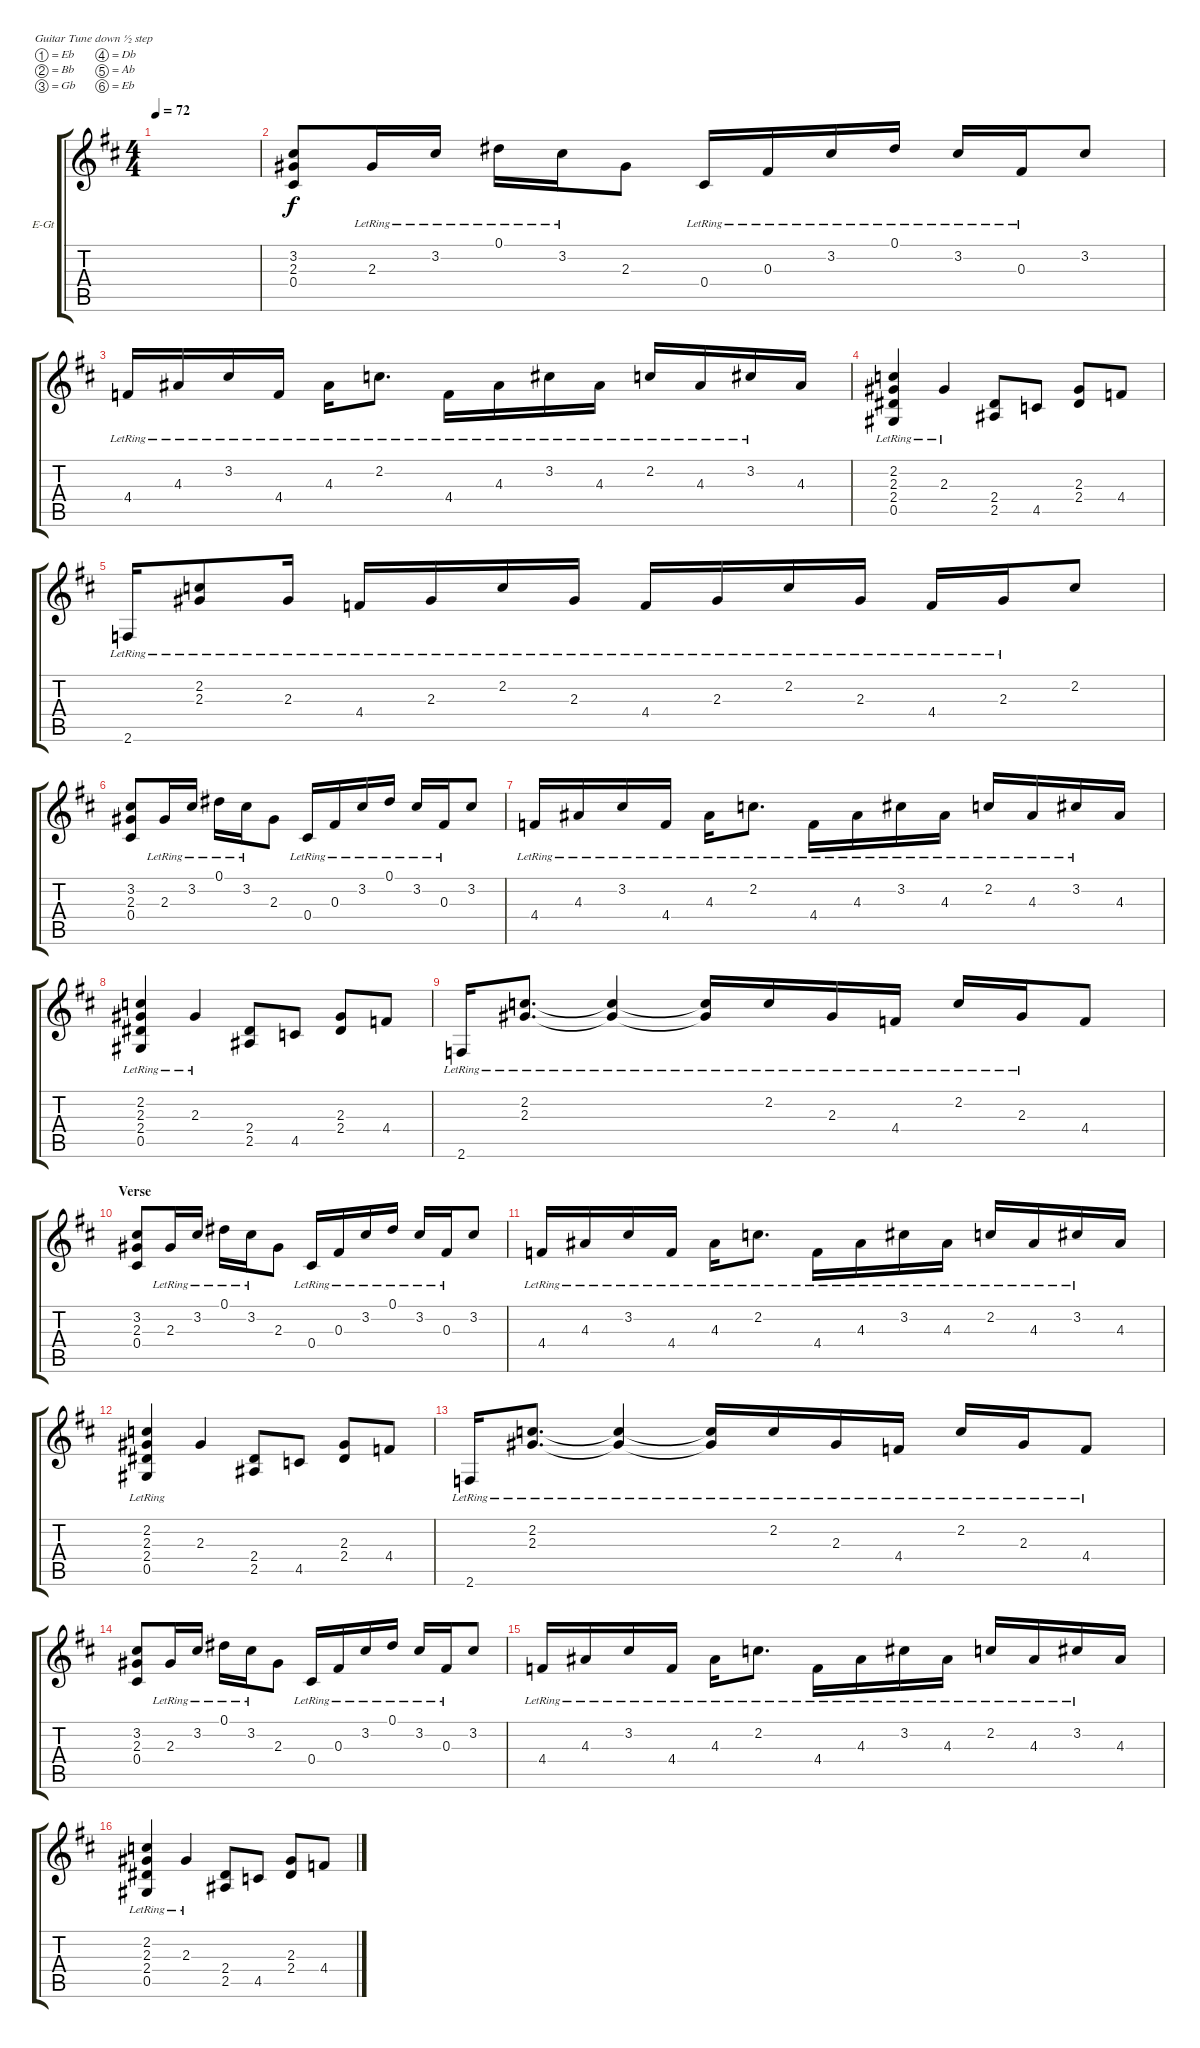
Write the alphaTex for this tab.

\defaultSystemsLayout 4
\bracketExtendMode groupsimilarinstruments
\firstSystemTrackNameOrientation horizontal
\otherSystemsTrackNameOrientation horizontal
\track ("ACE FREHLEY" "E-Gt") {instrument distortionguitar}
\staff {score tabs}
\tuning (Eb4 Bb3 Gb3 Db3 Ab2 Eb2)
\ts (4 4)
\tempo 72
\clef g2
\ks d
|
\scale
0.491084 (3.2 2.3 0.4).8 2.3{lr}.16 3.2{lr}.16 0.1{lr}.16 3.2{lr}.16 2.3.8 0.4{lr}.16 0.3{lr}.16 3.2{lr}.16 0.1{lr}.16 3.2{lr}.16 0.3{lr}.16 3.2.8 |
\scale
0.27047 4.4{lr}.16 4.3{lr}.16 3.2{lr}.16 4.4{lr}.16 4.3{lr}.16 2.2{lr}.8{d} 4.4{lr}.16 4.3{lr}.16 3.2{lr}.16 4.3{lr}.16 2.2{lr}.16{beam invert} 4.3{lr}.16 3.2{lr}.16 4.3.16 |
\scale
0.238462 (0.5 2.4{lr} 2.3 2.2).4 2.3{lr}.4 (2.5 2.4).8 4.5.8 (2.4 2.3).8 4.4.8 |
2.6{lr}.16 (2.3{lr} 2.2).8 2.3{lr}.16 4.4{lr}.16 2.3{lr}.16 2.2{lr}.16 2.3{lr}.16 4.4{lr}.16 2.3{lr}.16 2.2{lr}.16 2.3{lr}.16 4.4{lr}.16 2.3{lr}.16 2.2.8 |
(3.2 2.3 0.4).8 2.3{lr}.16 3.2{lr}.16 0.1{lr}.16 3.2{lr}.16 2.3.8 0.4{lr}.16 0.3{lr}.16 3.2{lr}.16 0.1{lr}.16 3.2{lr}.16 0.3{lr}.16 3.2.8 |
4.4{lr}.16 4.3{lr}.16 3.2{lr}.16 4.4{lr}.16 4.3{lr}.16 2.2{lr}.8{d} 4.4{lr}.16 4.3{lr}.16 3.2{lr}.16 4.3{lr}.16 2.2{lr}.16{beam invert} 4.3{lr}.16 3.2{lr}.16 4.3.16 |
(0.5 2.4{lr} 2.3 2.2).4 2.3{lr}.4 (2.5 2.4).8 4.5.8 (2.4 2.3).8 4.4.8 |
2.6{lr}.16 (2.3{lr} 2.2).8{d} (2.3{lr t} 2.2{t}).4 (2.3{lr t} 2.2{t}).16 2.2{lr}.16 2.3{lr}.16 4.4{lr}.16 2.2{lr}.16 2.3{lr}.16 4.4.8 |
\section ("" "Verse")
(3.2 2.3 0.4).8 2.3{lr}.16 3.2{lr}.16 0.1{lr}.16 3.2{lr}.16 2.3.8 0.4{lr}.16 0.3{lr}.16 3.2{lr}.16 0.1{lr}.16 3.2{lr}.16 0.3{lr}.16 3.2.8 |
4.4{lr}.16 4.3{lr}.16 3.2{lr}.16 4.4{lr}.16 4.3{lr}.16 2.2{lr}.8{d} 4.4{lr}.16 4.3{lr}.16 3.2{lr}.16 4.3{lr}.16 2.2{lr}.16{beam invert} 4.3{lr}.16 3.2{lr}.16 4.3.16 |
(0.5 2.4{lr} 2.3 2.2).4 2.3.4 (2.5 2.4).8 4.5.8 (2.4 2.3).8 4.4.8 |
2.6{lr}.16 (2.3{lr} 2.2).8{d} (2.3{lr t} 2.2{t}).4 (2.3{lr t} 2.2{t}).16 2.2{lr}.16 2.3{lr}.16 4.4{lr}.16 2.2{lr}.16 2.3{lr}.16 4.4{lr}.8 |
(3.2 2.3 0.4).8 2.3{lr}.16 3.2{lr}.16 0.1{lr}.16 3.2{lr}.16 2.3.8 0.4{lr}.16 0.3{lr}.16 3.2{lr}.16 0.1{lr}.16 3.2{lr}.16 0.3{lr}.16 3.2.8 |
4.4{lr}.16 4.3{lr}.16 3.2{lr}.16 4.4{lr}.16 4.3{lr}.16 2.2{lr}.8{d} 4.4{lr}.16 4.3{lr}.16 3.2{lr}.16 4.3{lr}.16 2.2{lr}.16{beam invert} 4.3{lr}.16 3.2{lr}.16 4.3.16 |
(0.5 2.4{lr} 2.3 2.2).4 2.3{lr}.4 (2.5 2.4).8 4.5.8 (2.4 2.3).8 4.4.8
